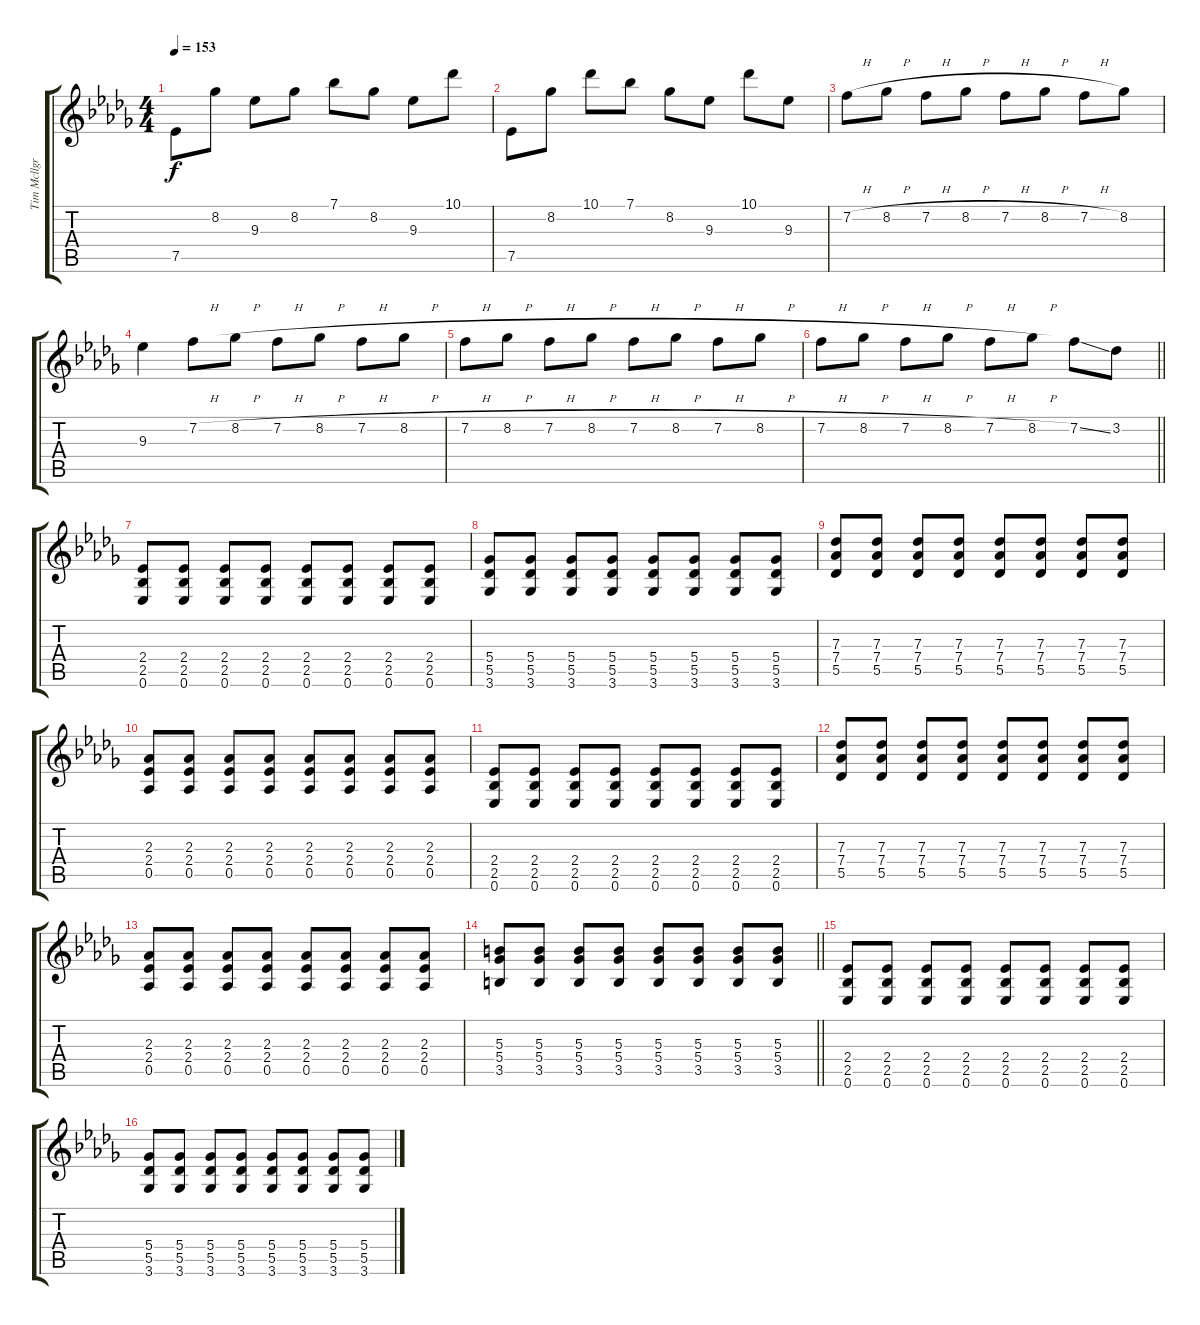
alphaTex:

\track ("Tim Mcllgrath- Guitar" "Tim Mcllgr") {instrument distortionguitar}
\staff {score tabs}
\tuning (Eb4 Bb3 Gb3 Db3 Ab2 Eb2) {hide}
\ts (4 4)
\tempo 153
\clef g2
\ks db
7.5.8{dy f} 8.2.8 9.3.8 8.2.8 7.1.8 8.2.8 9.3.8 10.1.8 |
7.5.8 8.2.8 10.1.8 7.1.8 8.2.8 9.3.8 10.1.8 9.3.8 |
7.2{h}.8 8.2{h}.8 7.2{h}.8 8.2{h}.8 7.2{h}.8 8.2{h}.8 7.2{h}.8 8.2.8 |
9.3.4 7.2{h}.8 8.2{h}.8 7.2{h}.8 8.2{h}.8 7.2{h}.8 8.2{h}.8 |
7.2{h}.8 8.2{h}.8 7.2{h}.8 8.2{h}.8 7.2{h}.8 8.2{h}.8 7.2{h}.8 8.2{h}.8 |
\barLineRight lightlight
7.2{h}.8 8.2{h}.8 7.2{h}.8 8.2{h}.8 7.2{h}.8 8.2{h}.8 7.2{ss}.8 3.2.8 |
(2.4 2.5 0.6).8 (2.4 2.5 0.6).8 (2.4 2.5 0.6).8 (2.4 2.5 0.6).8 (2.4 2.5 0.6).8 (2.4 2.5 0.6).8 (2.4 2.5 0.6).8 (2.4 2.5 0.6).8 |
(5.4 5.5 3.6).8 (5.4 5.5 3.6).8 (5.4 5.5 3.6).8 (5.4 5.5 3.6).8 (5.4 5.5 3.6).8 (5.4 5.5 3.6).8 (5.4 5.5 3.6).8 (5.4 5.5 3.6).8 |
(7.3 7.4 5.5).8 (7.3 7.4 5.5).8 (7.3 7.4 5.5).8 (7.3 7.4 5.5).8 (7.3 7.4 5.5).8 (7.3 7.4 5.5).8 (7.3 7.4 5.5).8 (7.3 7.4 5.5).8 |
(2.3 2.4 0.5).8 (2.3 2.4 0.5).8 (2.3 2.4 0.5).8 (2.3 2.4 0.5).8 (2.3 2.4 0.5).8 (2.3 2.4 0.5).8 (2.3 2.4 0.5).8 (2.3 2.4 0.5).8 |
(2.4 2.5 0.6).8 (2.4 2.5 0.6).8 (2.4 2.5 0.6).8 (2.4 2.5 0.6).8 (2.4 2.5 0.6).8 (2.4 2.5 0.6).8 (2.4 2.5 0.6).8 (2.4 2.5 0.6).8 |
(7.3 7.4 5.5).8 (7.3 7.4 5.5).8 (7.3 7.4 5.5).8 (7.3 7.4 5.5).8 (7.3 7.4 5.5).8 (7.3 7.4 5.5).8 (7.3 7.4 5.5).8 (7.3 7.4 5.5).8 |
(2.3 2.4 0.5).8 (2.3 2.4 0.5).8 (2.3 2.4 0.5).8 (2.3 2.4 0.5).8 (2.3 2.4 0.5).8 (2.3 2.4 0.5).8 (2.3 2.4 0.5).8 (2.3 2.4 0.5).8 |
\barLineRight lightlight
(5.3 5.4 3.5).8 (5.3 5.4 3.5).8 (5.3 5.4 3.5).8 (5.3 5.4 3.5).8 (5.3 5.4 3.5).8 (5.3 5.4 3.5).8 (5.3 5.4 3.5).8 (5.3 5.4 3.5).8 |
(2.4 2.5 0.6).8 (2.4 2.5 0.6).8 (2.4 2.5 0.6).8 (2.4 2.5 0.6).8 (2.4 2.5 0.6).8 (2.4 2.5 0.6).8 (2.4 2.5 0.6).8 (2.4 2.5 0.6).8 |
(5.4 5.5 3.6).8 (5.4 5.5 3.6).8 (5.4 5.5 3.6).8 (5.4 5.5 3.6).8 (5.4 5.5 3.6).8 (5.4 5.5 3.6).8 (5.4 5.5 3.6).8 (5.4 5.5 3.6).8
